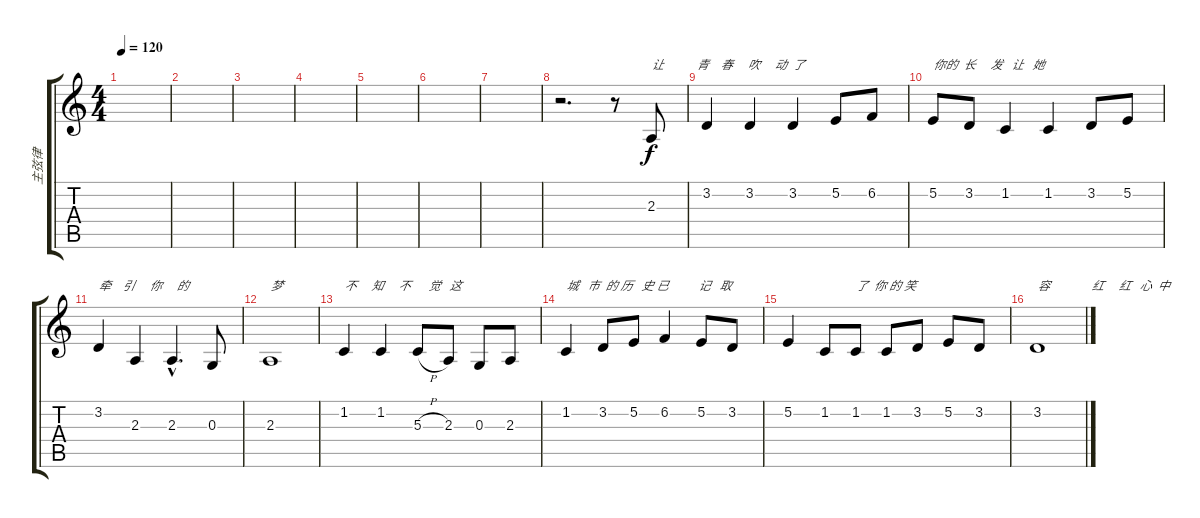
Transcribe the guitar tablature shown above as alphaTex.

\track ("主弦律" "主弦律") {instrument flute}
\staff {score tabs}
\tuning (E4 B3 G3 D3 A2 E2) {hide}
\ts (4 4)
\tempo 120
\clef g2
\ks c
|
|
|
|
|
|
|
r.2{d} r.8 2.3.8{txt "让           青    春     吹     动  了"} |
3.2.4 3.2.4 3.2.4 5.2.8 6.2.8 |
5.2.8{txt "你的  长     发   让   她"} 3.2.8 1.2.4 1.2.4 3.2.8 5.2.8 |
3.2.4{txt "牵    引     你     的 "} 2.3.4 2.3{hac}.4{d} 0.3.8 |
2.3.1{txt "梦"} |
1.2.4{txt "不     知     不      觉   这"} 1.2.4 5.3{h}.8 2.3.8 0.3.8 2.3.8 |
1.2.4{txt "城   市  的 历   史 已          记   取"} 3.2.8 5.2.8 6.2.4 5.2.8 3.2.8 |
5.2.4 1.2.8 1.2.8{txt "了  你 的 笑 "} 1.2.8 3.2.8 5.2.8 3.2.8 |
3.2.1{txt "容              红     红   心  中         "}
